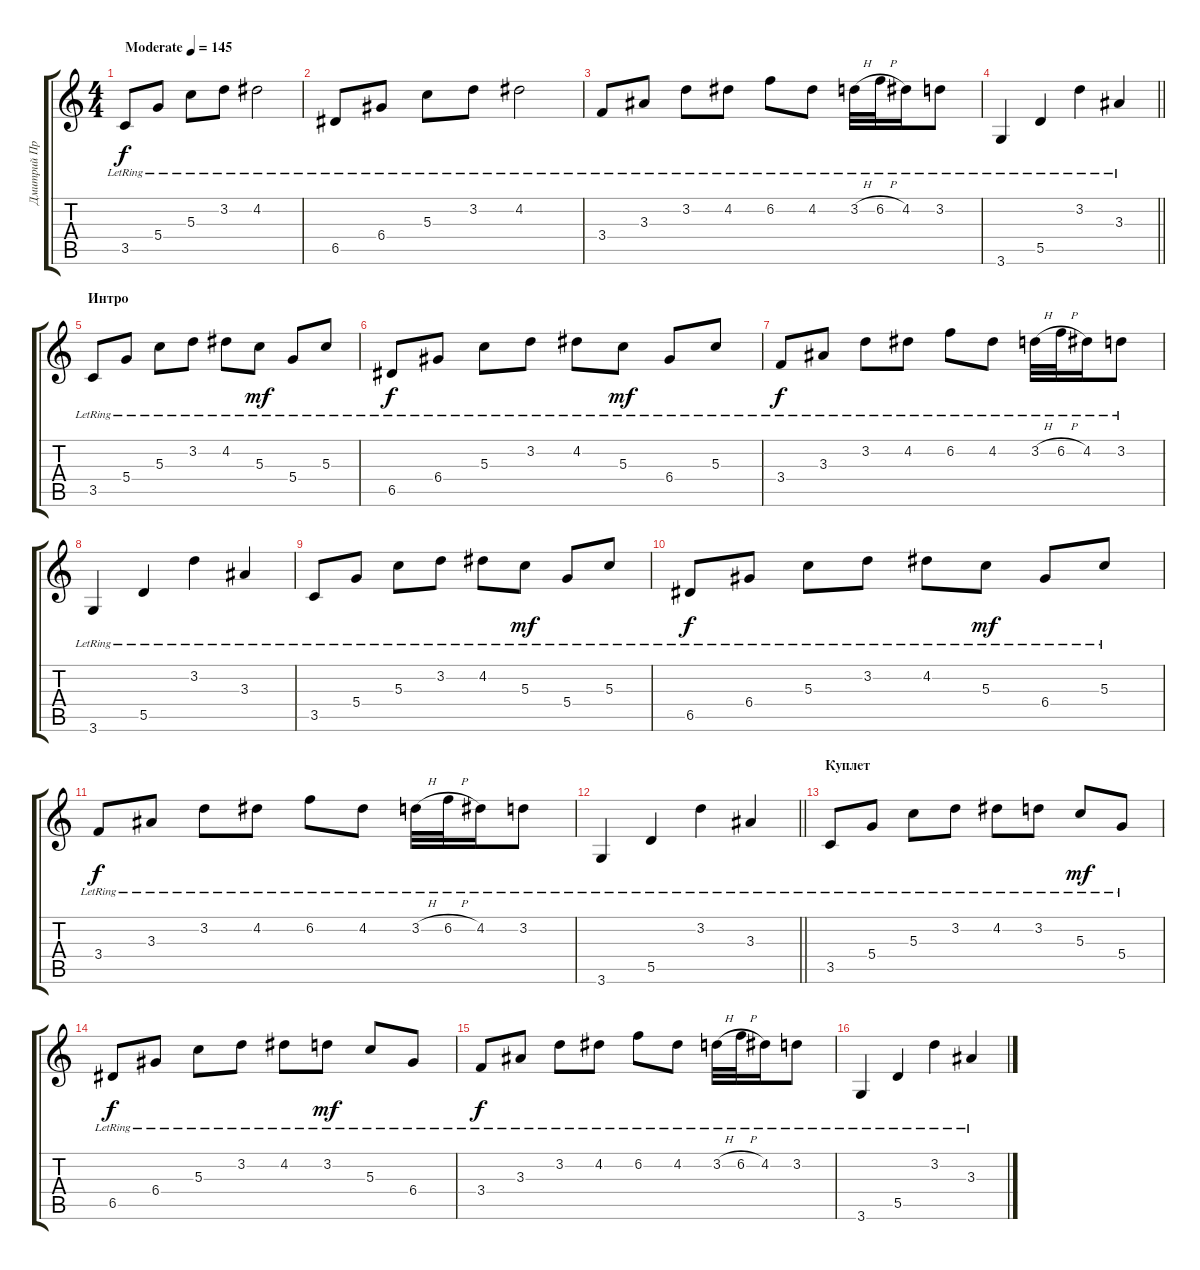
\track ("Дмитрий Процко" "Дмитрий Пр") {instrument acousticguitarsteel}
\staff {score tabs}
\tuning (E4 B3 G3 D3 A2 E2) {hide}
\ts (4 4)
\tempo (145 "Moderate")
\clef g2
\ks c
3.5{lr}.8{dy f instrument acousticguitarsteel} 5.4{lr}.8 5.3{lr}.8 3.2{lr}.8 4.2{lr}.2 |
6.5{lr}.8 6.4{lr}.8 5.3{lr}.8 3.2{lr}.8 4.2{lr}.2 |
3.4{lr}.8 3.3{lr}.8 3.2{lr}.8 4.2{lr}.8 6.2{lr}.8 4.2{lr}.8 3.2{h lr}.32 6.2{h lr}.32 4.2{lr}.16 3.2{lr}.8 |
\barLineRight lightlight
3.6{lr}.4 5.5{lr}.4 3.2{lr}.4 3.3{lr}.4 |
\section ("" "Интро")
3.5{lr}.8 5.4{lr}.8 5.3{lr}.8 3.2{lr}.8 4.2{lr}.8 5.3{lr}.8{dy mf} 5.4{lr}.8 5.3{lr}.8 |
6.5{lr}.8{dy f} 6.4{lr}.8 5.3{lr}.8 3.2{lr}.8 4.2{lr}.8 5.3{lr}.8{dy mf} 6.4{lr}.8 5.3{lr}.8 |
3.4{lr}.8{dy f} 3.3{lr}.8 3.2{lr}.8 4.2{lr}.8 6.2{lr}.8 4.2{lr}.8 3.2{h lr}.32 6.2{h lr}.32 4.2{lr}.16 3.2{lr}.8 |
3.6{lr}.4 5.5{lr}.4 3.2{lr}.4 3.3{lr}.4 |
3.5{lr}.8 5.4{lr}.8 5.3{lr}.8 3.2{lr}.8 4.2{lr}.8 5.3{lr}.8{dy mf} 5.4{lr}.8 5.3{lr}.8 |
6.5{lr}.8{dy f} 6.4{lr}.8 5.3{lr}.8 3.2{lr}.8 4.2{lr}.8 5.3{lr}.8{dy mf} 6.4{lr}.8 5.3{lr}.8 |
3.4{lr}.8{dy f} 3.3{lr}.8 3.2{lr}.8 4.2{lr}.8 6.2{lr}.8 4.2{lr}.8 3.2{h lr}.32 6.2{h lr}.32 4.2{lr}.16 3.2{lr}.8 |
\barLineRight lightlight
3.6{lr}.4 5.5{lr}.4 3.2{lr}.4 3.3{lr}.4 |
\section ("" "Куплет")
3.5{lr}.8 5.4{lr}.8 5.3{lr}.8 3.2{lr}.8 4.2{lr}.8 3.2{lr}.8 5.3{lr}.8{dy mf} 5.4{lr}.8 |
6.5{lr}.8{dy f} 6.4{lr}.8 5.3{lr}.8 3.2{lr}.8 4.2{lr}.8 3.2{lr}.8{dy mf} 5.3{lr}.8 6.4{lr}.8 |
3.4{lr}.8{dy f} 3.3{lr}.8 3.2{lr}.8 4.2{lr}.8 6.2{lr}.8 4.2{lr}.8 3.2{h lr}.32 6.2{h lr}.32 4.2{lr}.16 3.2{lr}.8 |
3.6{lr}.4 5.5{lr}.4 3.2{lr}.4 3.3{lr}.4
